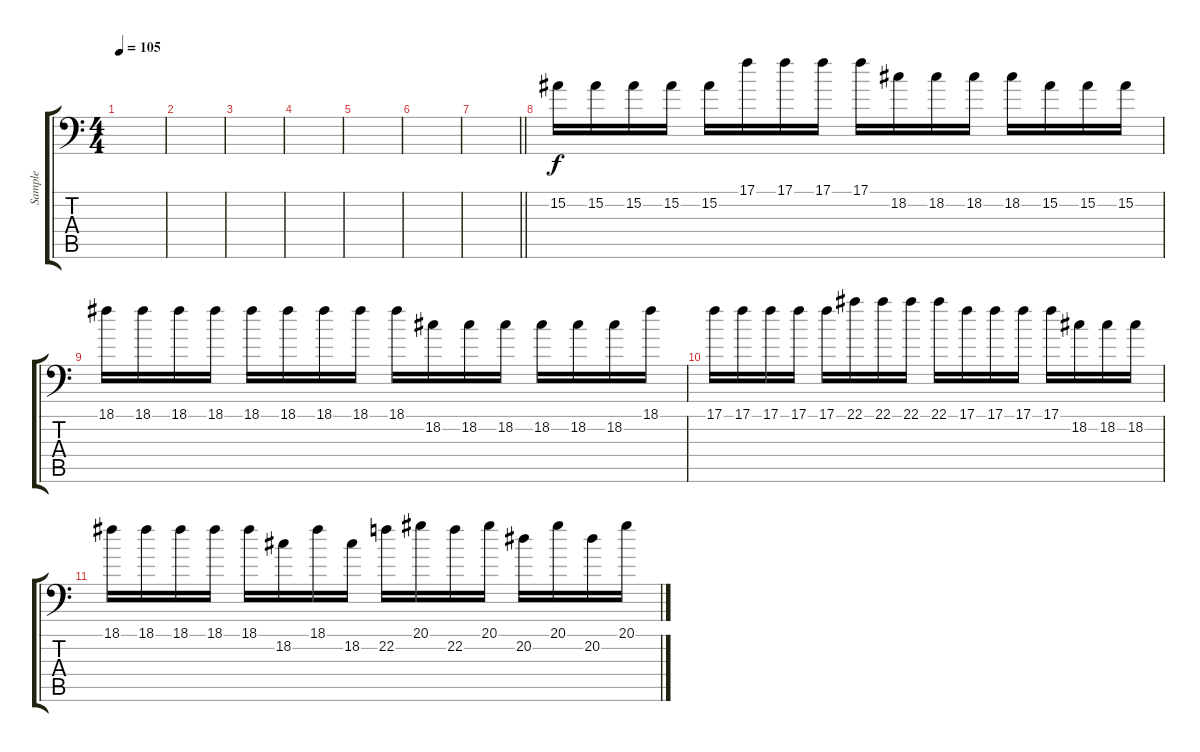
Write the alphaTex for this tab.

\track ("Sample" "Sample") {instrument lead2sawtooth}
\staff {score tabs}
\tuning (C4 G3 Eb3 Bb2 F2 Bb1) {hide}
\ts (4 4)
\tempo 105
\clef f4
\ks c
|
|
|
|
|
|
\barLineRight lightlight
|
15.2.16{volume 7 instrument pad1newage} 15.2.16 15.2.16 15.2.16 15.2.16 17.1.16 17.1.16 17.1.16 17.1.16 18.2.16 18.2.16 18.2.16 18.2.16 15.2.16 15.2.16 15.2.16 |
18.1.16 18.1.16 18.1.16 18.1.16 18.1.16 18.1.16 18.1.16 18.1.16 18.1.16 18.2.16 18.2.16 18.2.16 18.2.16 18.2.16 18.2.16 18.1.16 |
17.1.16 17.1.16 17.1.16 17.1.16 17.1.16 22.1.16 22.1.16 22.1.16 22.1.16 17.1.16 17.1.16 17.1.16 17.1.16 18.2.16 18.2.16 18.2.16 |
18.1.16 18.1.16 18.1.16 18.1.16 18.1.16 18.2.16 18.1.16 18.2.16 22.2.16 20.1.16 22.2.16 20.1.16 20.2.16 20.1.16 20.2.16 20.1.16
